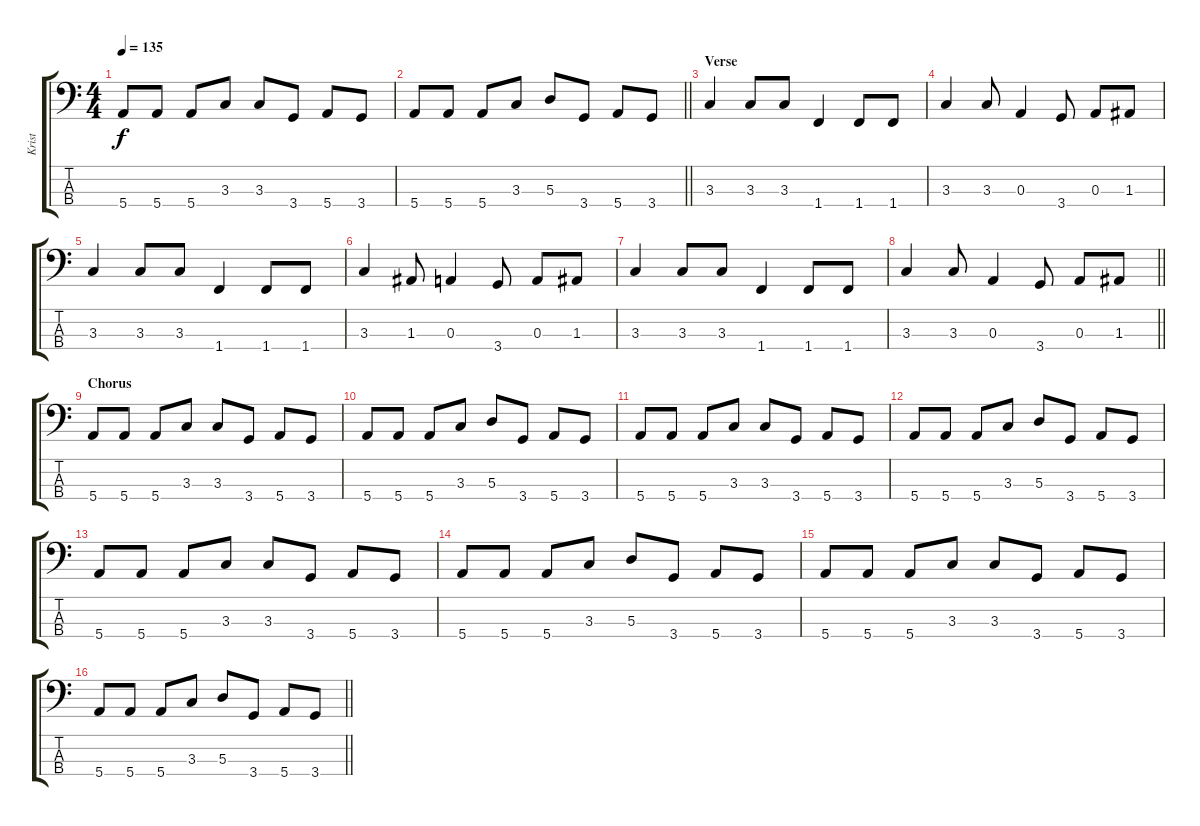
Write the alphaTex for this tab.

\track ("Krist" "Krist") {instrument electricbasspick}
\staff {score tabs}
\tuning (G2 D2 A1 E1) {hide}
\ts (4 4)
\tempo 135
\clef f4
\ks c
5.4.8{dy f} 5.4.8 5.4.8 3.3.8 3.3.8 3.4.8 5.4.8 3.4.8 |
\barLineRight lightlight
5.4.8 5.4.8 5.4.8 3.3.8 5.3.8 3.4.8 5.4.8 3.4.8 |
\section ("" "Verse")
3.3.4 3.3.8 3.3.8 1.4.4 1.4.8 1.4.8 |
3.3.4 3.3.8 0.3.4 3.4.8 0.3.8 1.3.8 |
3.3.4 3.3.8 3.3.8 1.4.4 1.4.8 1.4.8 |
3.3.4 1.3.8 0.3.4 3.4.8 0.3.8 1.3.8 |
3.3.4 3.3.8 3.3.8 1.4.4 1.4.8 1.4.8 |
\barLineRight lightlight
3.3.4 3.3.8 0.3.4 3.4.8 0.3.8 1.3.8 |
\section ("" "Chorus")
5.4.8 5.4.8 5.4.8 3.3.8 3.3.8 3.4.8 5.4.8 3.4.8 |
5.4.8 5.4.8 5.4.8 3.3.8 5.3.8 3.4.8 5.4.8 3.4.8 |
5.4.8 5.4.8 5.4.8 3.3.8 3.3.8 3.4.8 5.4.8 3.4.8 |
5.4.8 5.4.8 5.4.8 3.3.8 5.3.8 3.4.8 5.4.8 3.4.8 |
5.4.8 5.4.8 5.4.8 3.3.8 3.3.8 3.4.8 5.4.8 3.4.8 |
5.4.8 5.4.8 5.4.8 3.3.8 5.3.8 3.4.8 5.4.8 3.4.8 |
5.4.8 5.4.8 5.4.8 3.3.8 3.3.8 3.4.8 5.4.8 3.4.8 |
\barLineRight lightlight
5.4.8 5.4.8 5.4.8 3.3.8 5.3.8 3.4.8 5.4.8 3.4.8
